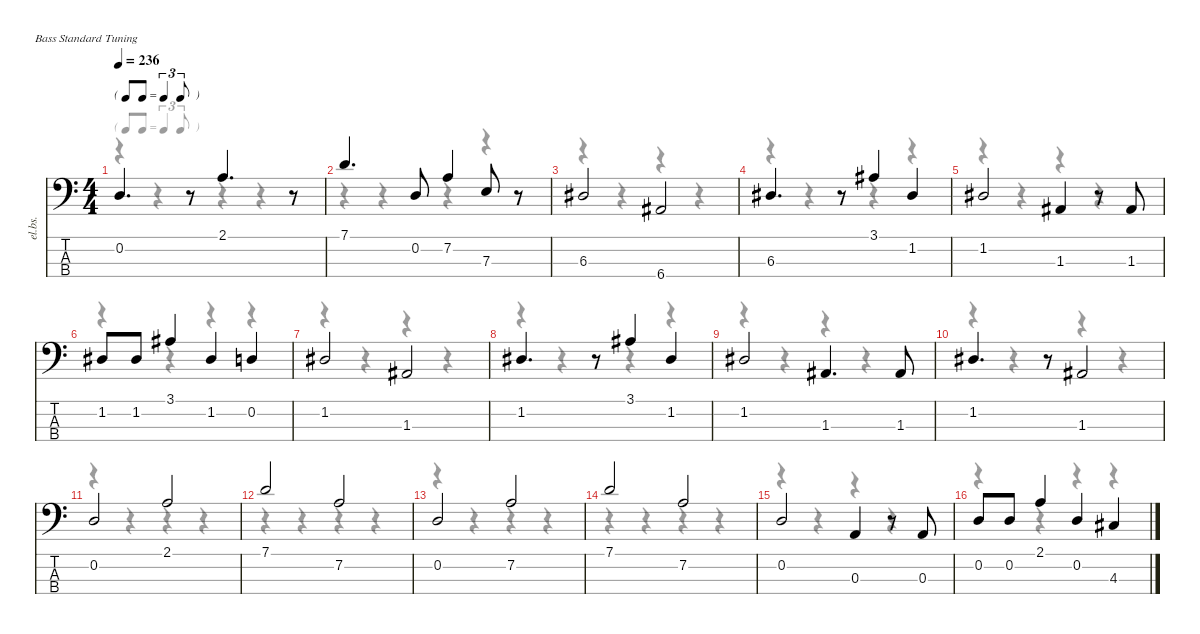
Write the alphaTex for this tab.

\defaultSystemsLayout 4
\hideDynamics
\bracketExtendMode nobrackets
\otherSystemsTrackNameOrientation horizontal
\track ("Basse" "el.bs.") {instrument slapbass1}
\staff {score tabs}
\tuning (G2 D2 A1 E1)
\voice
\ts (4 4)
\tf triplet8th
\tempo 236
\clef f4
\ks c
0.2.4{d dy f} r.8 2.1.4{d} r.8 |
7.1.4{d} 0.2.8 7.2.4 7.3.8 r.8 |
6.3{acc #}.2 6.4{acc #}.2 |
6.3{acc #}.4{d} r.8 3.1{acc #}.4 1.2{acc #}.4 |
1.2{acc #}.2 1.3{acc #}.4 r.8 1.3{acc #}.8 |
1.2{acc #}.8 1.2{acc #}.8 3.1{acc #}.4 1.2{acc #}.4 0.2.4 |
1.2{acc #}.2 1.3{acc #}.2 |
1.2{acc #}.4{d} r.8 3.1{acc #}.4 1.2{acc #}.4 |
1.2{acc #}.2 1.3{acc #}.4{d} 1.3{acc #}.8 |
1.2{acc #}.4{d} r.8 1.3{acc #}.2 |
0.2.2 2.1.2 |
7.1.2 7.2.2 |
0.2.2 7.2.2 |
7.1.2 7.2.2 |
0.2.2 0.3.4 r.8 0.3.8 |
0.2.8 0.2.8 2.1.4 0.2.4 4.3{acc #}.4
\voice
\clef f4
\ottava regular
\simile none
\ks c
r.4{dy mf} r.4 r.4 r.4 |
r.4 r.4 r.4 r.4 |
r.4 r.4 r.4 r.4 |
r.4 r.4 r.4 r.4 |
r.4 r.4 r.4 r.4 |
r.4 r.4 r.4 r.4 |
r.4 r.4 r.4 r.4 |
r.4 r.4 r.4 r.4 |
r.4 r.4 r.4 r.4 |
r.4 r.4 r.4 r.4 |
r.4 r.4 r.4 r.4 |
r.4 r.4 r.4 r.4 |
r.4 r.4 r.4 r.4 |
r.4 r.4 r.4 r.4 |
r.4 r.4 r.4 r.4 |
r.4 r.4 r.4 r.4
